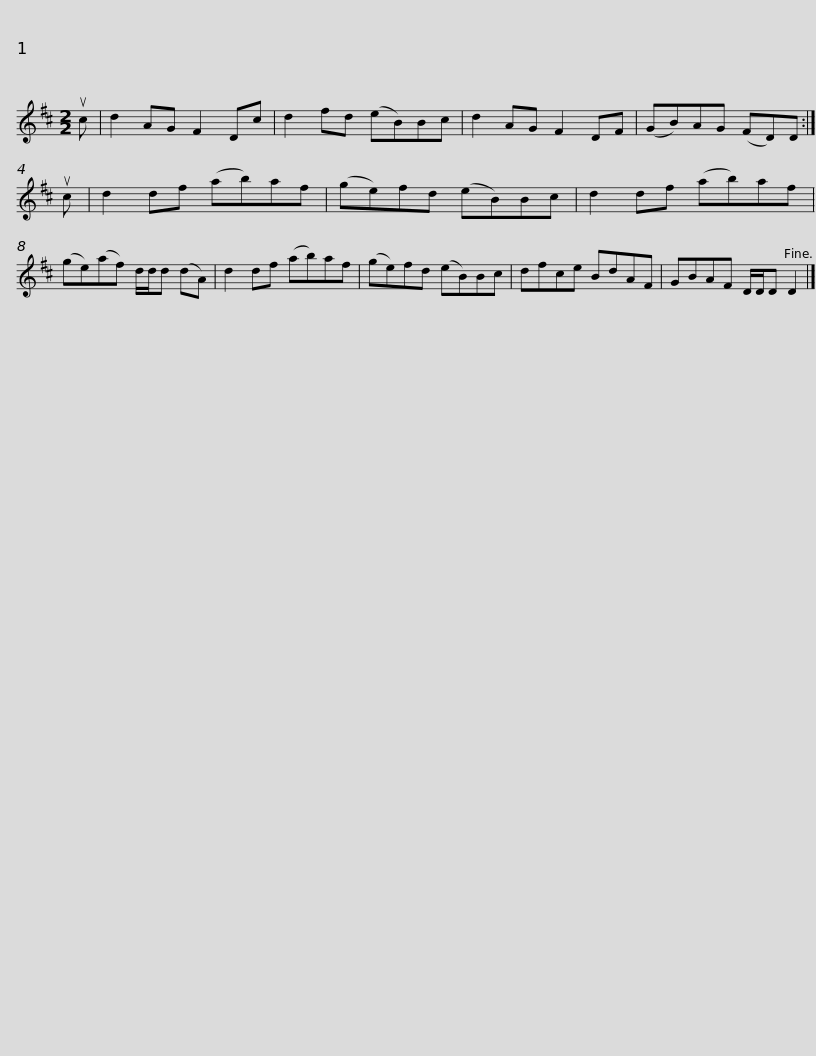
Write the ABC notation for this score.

X:1
L:1/8
M:2/2
I:linebreak $
K:D
V:1 treble
V:1
 uc | d2 AG F2 Dc | d2 fd (eB)Bc | d2 AG F2 DF | (GB)AG (FD)D :| %5
 uc | d2 df (ab)af |$ (ge)fd (eB)Bc | d2 df (ab)af | (ge)(af) d/d/d (dA) | %10
 d2 df (ab)af | (ge)fd (eB)Bc |$ dfce BdAF | GBAF D/D/D D2 |] %14
